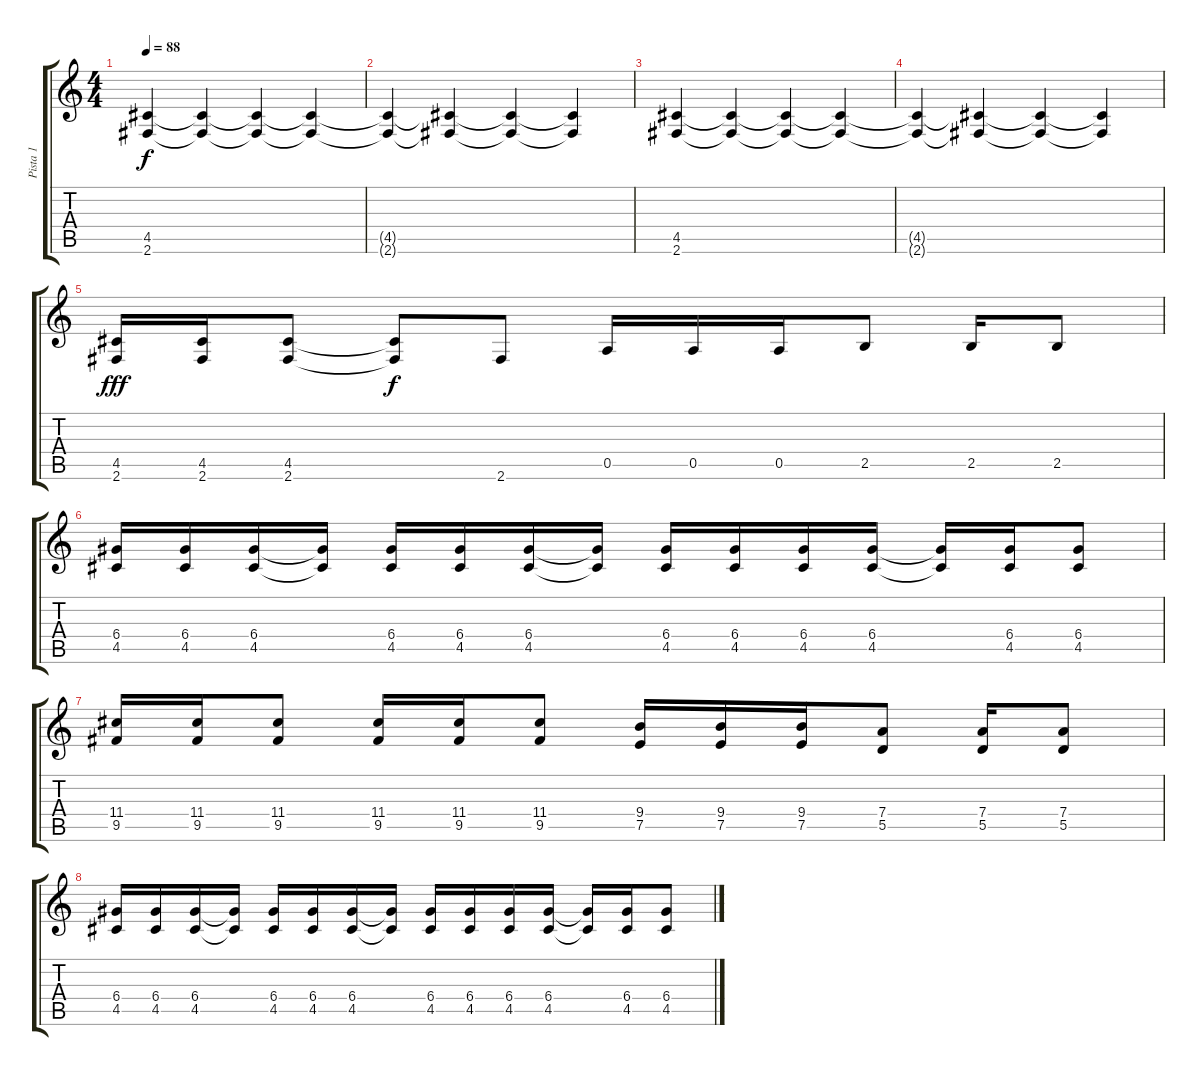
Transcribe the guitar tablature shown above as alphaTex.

\track ("Pista 1" "Pista 1") {instrument distortionguitar}
\staff {score tabs}
\tuning (E4 B3 G3 D3 A2 E2) {hide}
\ts (4 4)
\tempo 88
\clef g2
\ks c
(4.5 2.6).4{dy f volume 0} (4.5{t} 2.6{t}).4 (4.5{t} 2.6{t}).4 (4.5{t} 2.6{t}).4 |
(4.5{t} 2.6{t}).4 (4.5{t} 2.6{t}).4 (4.5{t} 2.6{t}).4 (4.5{t} 2.6{t}).4 |
(4.5 2.6).4{volume 15} (4.5{t} 2.6{t}).4{volume 0} (4.5{t} 2.6{t}).4 (4.5{t} 2.6{t}).4 |
(4.5{t} 2.6{t}).4 (4.5{t} 2.6{t}).4 (4.5{t} 2.6{t}).4 (4.5{t} 2.6{t}).4 |
(4.5 2.6).16{dy fff volume 15} (4.5 2.6).16 (4.5 2.6).8 (4.5{t} 2.6{t}).8{dy f} 2.6.8 0.5.16 0.5.16 0.5.16 2.5.8 2.5.16 2.5.8 |
(6.4 4.5).16 (6.4 4.5).16 (6.4 4.5).16 (6.4{t} 4.5{t}).16 (6.4 4.5).16 (6.4 4.5).16 (6.4 4.5).16 (6.4{t} 4.5{t}).16 (6.4 4.5).16 (6.4 4.5).16 (6.4 4.5).16 (6.4 4.5).16 (6.4{t} 4.5{t}).16 (6.4 4.5).16 (6.4 4.5).8 |
(11.4 9.5).16 (11.4 9.5).16 (11.4 9.5).8 (11.4 9.5).16 (11.4 9.5).16 (11.4 9.5).8 (9.4 7.5).16 (9.4 7.5).16 (9.4 7.5).16 (7.4 5.5).8 (7.4 5.5).16 (7.4 5.5).8 |
(6.4 4.5).16 (6.4 4.5).16 (6.4 4.5).16 (6.4{t} 4.5{t}).16 (6.4 4.5).16 (6.4 4.5).16 (6.4 4.5).16 (6.4{t} 4.5{t}).16 (6.4 4.5).16 (6.4 4.5).16 (6.4 4.5).16 (6.4 4.5).16 (6.4{t} 4.5{t}).16 (6.4 4.5).16 (6.4 4.5).8
